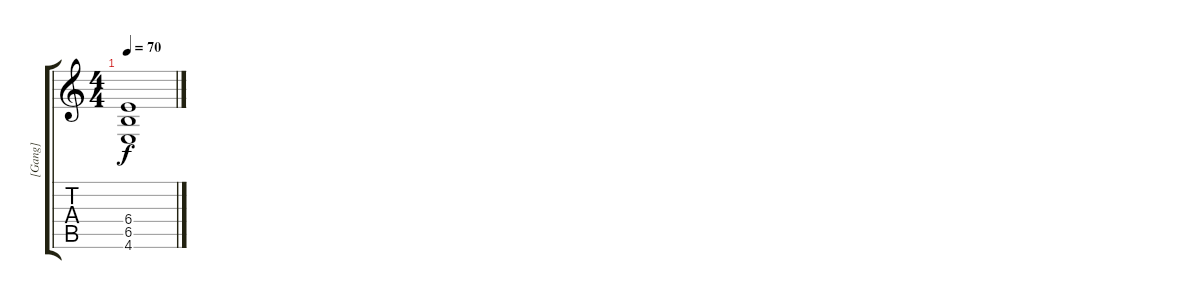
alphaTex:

\track ("[Gang]" "[Gang]") {instrument overdrivenguitar}
\staff {score tabs}
\tuning (C4 G3 Eb3 Bb2 F2 C2) {hide}
\ts (4 4)
\tempo 70
\clef g2
\ks c
(6.4{t} 6.5{t} 4.6{t}).1{dy f}
